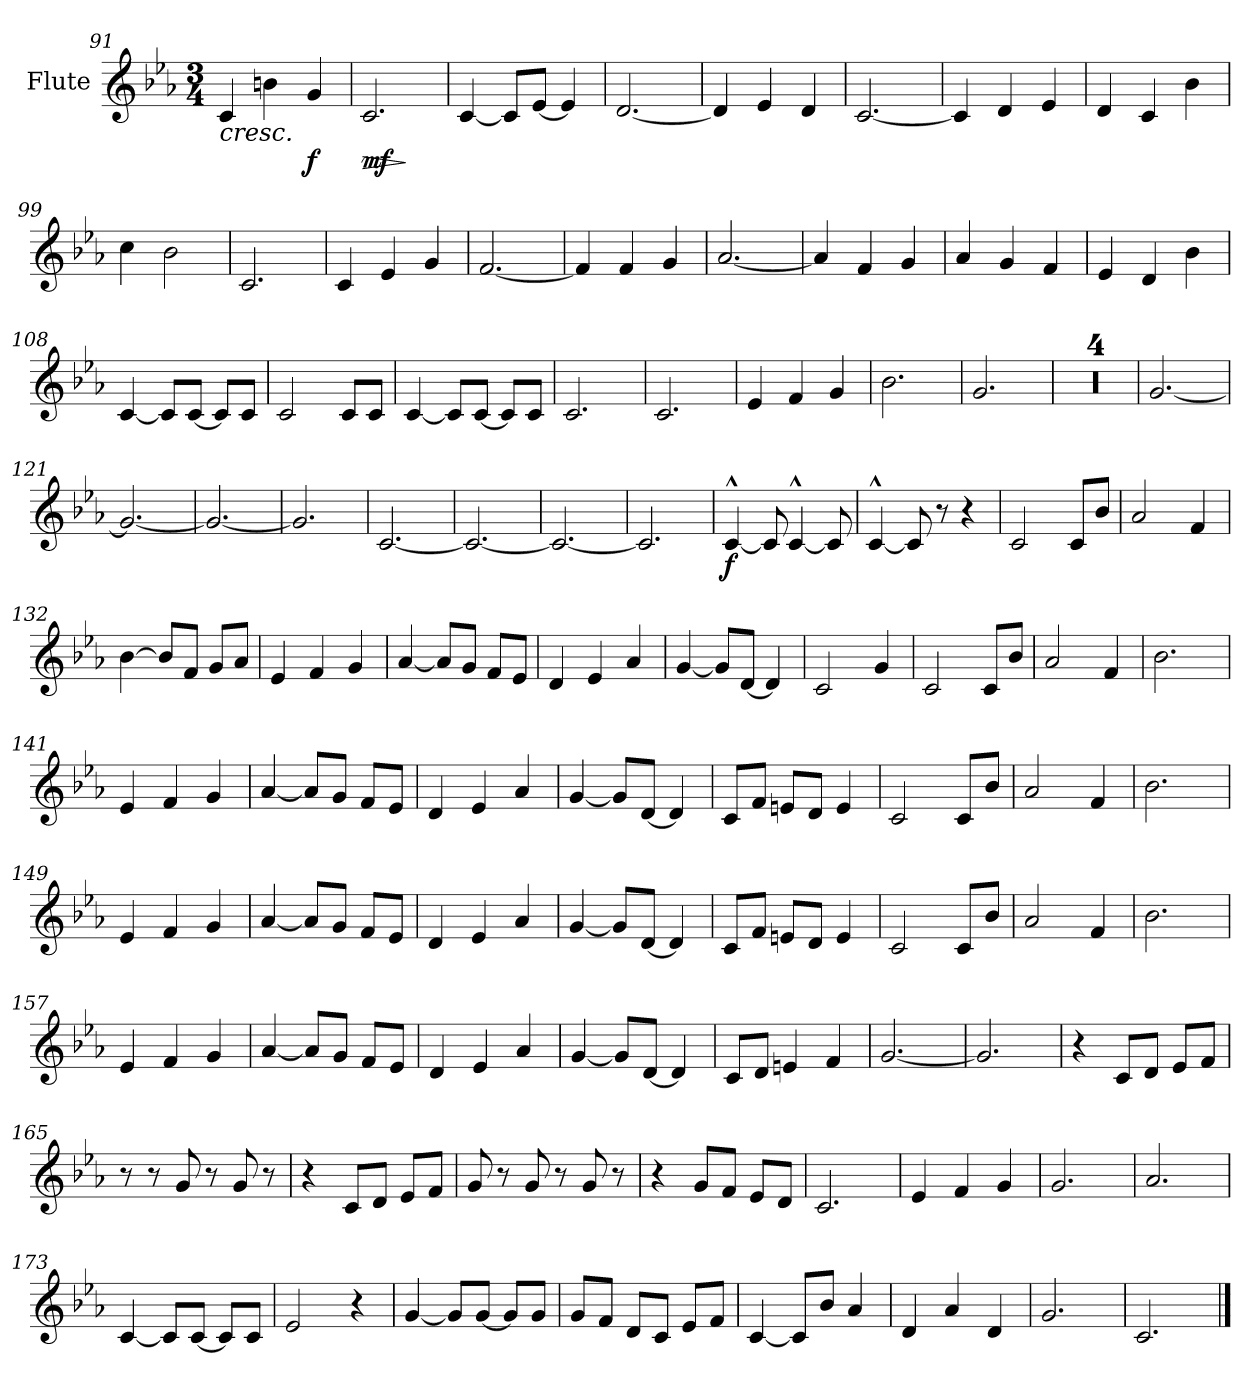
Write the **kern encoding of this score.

**kern	**dynam
*part1	*part1
*staff1	*staff1
*I"Flute	*
*I'Fl.	*
*clefG2	*
*k[b-e-a-]	*
*M3/4	*
=91	=91
!	!LO:HP:b
4c/	<
4bn\	.
!	!LO:DY:b
4g/	f
.	[
=92	=92
!	!LO:HP:b
!	!LO:DY:n=1:b
2.c/	> mf
.	]
=93	=93
[4c/	.
8c/L]	.
[8e-/J	.
4e-/]	.
=94	=94
[2.d/	.
=95	=95
4d/]	.
4e-/	.
4d/	.
!!LO:LB:g=z
=96	=96
[2.c/	.
=97	=97
4c/]	.
4d/	.
4e-/	.
=98	=98
4d/	.
4c/	.
4b-\	.
=99	=99
4cc\	.
2b-\	.
=100	=100
2.c/	.
=101	=101
4c/	.
4e-/	.
4g/	.
=102	=102
[2.f/	.
=103	=103
4f/]	.
4f/	.
4g/	.
=104	=104
[2.a-/	.
=105	=105
4a-/]	.
4f/	.
4g/	.
=106	=106
4a-/	.
4g/	.
4f/	.
=107	=107
4e-/	.
4d/	.
4b-\	.
!!LO:LB:g=z
=108	=108
[4c/	.
8c/L]	.
[8c/J	.
8c/L]	.
8c/J	.
=109	=109
2c/	.
8c/L	.
8c/J	.
=110	=110
[4c/	.
8c/L]	.
[8c/J	.
8c/L]	.
8c/J	.
=111	=111
2.c/	.
=112	=112
2.c/	.
=113	=113
4e-/	.
4f/	.
4g/	.
=114	=114
2.b-\	.
=115	=115
2.g/	.
=116	=116
2.r	.
=117	=117
2.r	.
=118	=118
2.r	.
=119	=119
2.r	.
!!LO:LB:g=z
=120	=120
[2.g/	.
=121	=121
2.g/_	.
=122	=122
2.g/_	.
=123	=123
2.g/]	.
=124	=124
[2.c/	.
=125	=125
2.c/_	.
=126	=126
2.c/_	.
=127	=127
2.c/]	.
=128	=128
!	!LO:DY:b
[4c^^/	f
8c/]	.
[4c^^/	.
8c/]	.
=129	=129
[4c^^/	.
8c/]	.
8r	.
4r	.
=130	=130
2c/	.
8c/L	.
8b-/J	.
=131	=131
2a-/	.
4f/	.
!!LO:LB:g=z
=132	=132
[4b-\	.
8b-/L]	.
8f/J	.
8g/L	.
8a-/J	.
=133	=133
4e-/	.
4f/	.
4g/	.
=134	=134
[4a-/	.
8a-/L]	.
8g/J	.
8f/L	.
8e-/J	.
=135	=135
4d/	.
4e-/	.
4a-/	.
=136	=136
[4g/	.
8g/L]	.
[8d/J	.
4d/]	.
=137	=137
2c/	.
4g/	.
=138	=138
2c/	.
8c/L	.
8b-/J	.
=139	=139
2a-/	.
4f/	.
=140	=140
2.b-\	.
=141	=141
4e-/	.
4f/	.
4g/	.
!!LO:LB:g=z
=142	=142
[4a-/	.
8a-/L]	.
8g/J	.
8f/L	.
8e-/J	.
=143	=143
4d/	.
4e-/	.
4a-/	.
=144	=144
[4g/	.
8g/L]	.
[8d/J	.
4d/]	.
=145	=145
8c/L	.
8f/J	.
8en/L	.
8d/J	.
4e/	.
=146	=146
2c/	.
8c/L	.
8b-/J	.
=147	=147
2a-/	.
4f/	.
=148	=148
2.b-\	.
=149	=149
4e-/	.
4f/	.
4g/	.
=150	=150
[4a-/	.
8a-/L]	.
8g/J	.
8f/L	.
8e-/J	.
=151	=151
4d/	.
4e-/	.
4a-/	.
!!LO:LB:g=z
=152	=152
[4g/	.
8g/L]	.
[8d/J	.
4d/]	.
=153	=153
8c/L	.
8f/J	.
8en/L	.
8d/J	.
4e/	.
=154	=154
2c/	.
8c/L	.
8b-/J	.
=155	=155
2a-/	.
4f/	.
=156	=156
2.b-\	.
=157	=157
4e-/	.
4f/	.
4g/	.
=158	=158
[4a-/	.
8a-/L]	.
8g/J	.
8f/L	.
8e-/J	.
=159	=159
4d/	.
4e-/	.
4a-/	.
=160	=160
[4g/	.
8g/L]	.
[8d/J	.
4d/]	.
!!LO:LB:g=z
=161	=161
8c/L	.
8d/J	.
4en/	.
4f/	.
=162	=162
[2.g/	.
=163	=163
2.g/]	.
=164	=164
4r	.
8c/L	.
8d/J	.
8e-/L	.
8f/J	.
=165	=165
8r	.
8r	.
8g/	.
8r	.
8g/	.
8r	.
=166	=166
4r	.
8c/L	.
8d/J	.
8e-/L	.
8f/J	.
=167	=167
8g/	.
8r	.
8g/	.
8r	.
8g/	.
8r	.
=168	=168
4r	.
8g/L	.
8f/J	.
8e-/L	.
8d/J	.
=169	=169
2.c/	.
!!LO:LB:g=z
=170	=170
4e-/	.
4f/	.
4g/	.
=171	=171
2.g/	.
=172	=172
2.a-/	.
=173	=173
[4c/	.
8c/L]	.
[8c/J	.
8c/L]	.
8c/J	.
=174	=174
2e-/	.
4r	.
=175	=175
[4g/	.
8g/L]	.
[8g/J	.
8g/L]	.
8g/J	.
=176	=176
8g/L	.
8f/J	.
8d/L	.
8c/J	.
8e-/L	.
8f/J	.
=177	=177
[4c/	.
8c/L]	.
8b-/J	.
4a-/	.
=178	=178
4d/	.
4a-/	.
4d/	.
=179	=179
2.g/	.
!!LO:PB:g=z
=180	=180
2.c/	.
==	==
*-	*-
